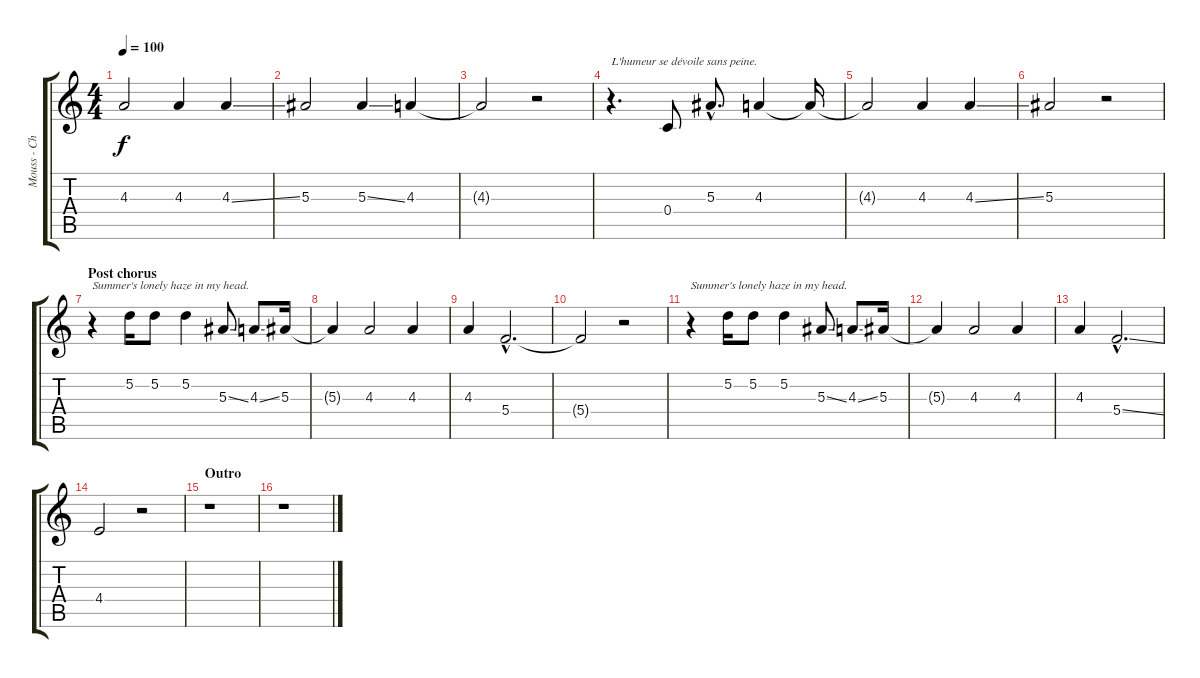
\track ("Mouss - Chant" "Mouss - Ch") {instrument electricguitarmuted}
\staff {score tabs}
\tuning (D4 A3 F3 C3 G2 C2) {hide}
\ts (4 4)
\tempo 100
\clef g2
\ks c
4.3{t}.2{dy f} 4.3.4 4.3{ss}.4 |
5.3.2 5.3{ss}.4 4.3.4 |
4.3{t}.2 r.2 |
r.4{d txt "L'humeur se dévoile sans peine." instrument overdrivenguitar} 0.4.8 5.3{hac}.8{d} 4.3.4 4.3{t}.16 |
4.3{t}.2 4.3.4 4.3{ss}.4 |
5.3.2 r.2 |
\section ("" "Post chorus")
r.4{txt "Summer's lonely haze in my head."} 5.2.16{instrument overdrivenguitar} 5.2.8 5.2.4 5.3{ss}.8 4.3{ss}.8 5.3.16 |
5.3{t}.4 4.3.2 4.3.4 |
4.3.4 5.4{hac}.2{d} |
5.4{t}.2 r.2 |
r.4{txt "Summer's lonely haze in my head."} 5.2.16{instrument overdrivenguitar} 5.2.8 5.2.4 5.3{ss}.8 4.3{ss}.8 5.3.16 |
5.3{t}.4 4.3.2 4.3.4 |
4.3.4 5.4{ss hac}.2{d} |
4.4.2 r.2 |
\section ("" "Outro")
r.1 |
r.1
